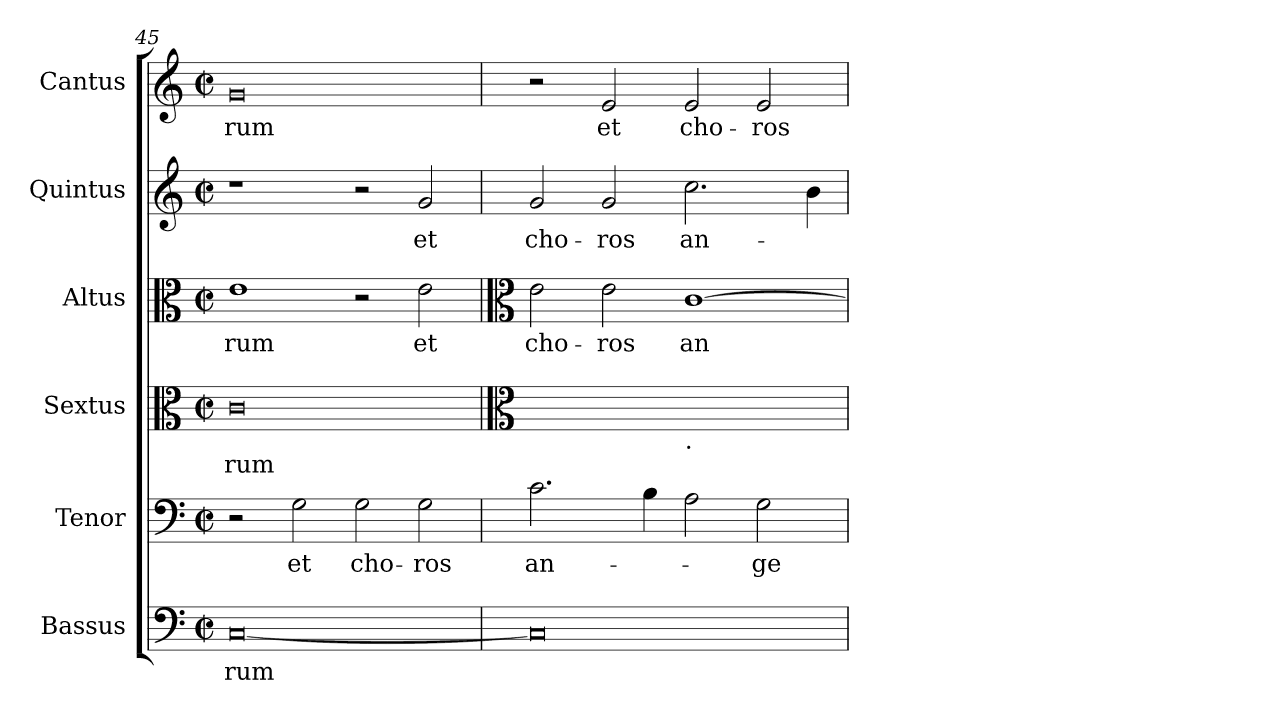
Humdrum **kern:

**kern	**text	**kern	**text	**kern	**text	**kern	**text	**kern	**text	**kern	**text
*part6	*part6	*part5	*part5	*part4	*part4	*part3	*part3	*part2	*part2	*part1	*part1
*staff6	*staff6	*staff5	*staff5	*staff4	*staff4	*staff3	*staff3	*staff2	*staff2	*staff1	*staff1
*I"Bassus	*	*I"Tenor	*	*I"Sextus	*	*I"Altus	*	*I"Quintus	*	*I"Cantus	*
*I'Bassus	*	*I'Tenor	*	*I'Sextus	*	*I'Altus	*	*I'Quintus	*	*I'Cantus	*
*clefF4	*	*clefF4	*	*clefC3	*	*clefC3	*	*clefG2	*	*clefG2	*
*M2/2	*	*M2/2	*	*M2/2	*	*M2/2	*	*M2/2	*	*M2/2	*
*met(c|)	*	*met(c|)	*	*met(c|)	*	*met(c|)	*	*met(c|)	*	*met(c|)	*
=45	=45	=45	=45	=45	=45	=45	=45	=45	=45	=45	=45
!	!LO:LY:b:cj	!	!	!	!LO:LY:b:cj	!	!LO:LY:b:cj	!	!	!	!LO:LY:b:cj
[>0C	-rum	2r	.	0c	-rum	1e	-rum	1r	.	0g	-rum
!	!	!	!LO:LY:b:cj	!	!	!	!	!	!	!	!
.	.	2G\	et	.	.	.	.	.	.	.	.
!	!	!	!LO:LY:b:cj	!	!	!	!	!	!	!	!
.	.	2G\	cho-	.	.	2r	.	2r	.	.	.
!	!	!	!LO:LY:b:cj	!	!	!	!LO:LY:b:cj	!	!LO:LY:b:cj	!	!
.	.	2G\	-ros	.	.	2e\	et	2g/	et	.	.
!!LO:PB:g=z
=46	=46	=46	=46	=46	=46	=46	=46	=46	=46	=46	=46
*	*	*	*	*clefC3	*	*clefC3	*	*	*	*	*
!	!	!	!LO:LY:b:cj	!	!	!	!LO:LY:b:cj	!	!LO:LY:b:cj	!	!
*^	*	*	*	*	*	*	*	*	*	*	*
0C]	32ryy	.	2.c\	an-	1ryy	.	2e\	cho-	2g/	cho-	2r	.
.	1ryy	.	.	.	.	.	.	.	.	.	.	.
!	!	!	!	!	!	!	!	!LO:LY:b:cj	!	!LO:LY:b:cj	!	!LO:LY:b:cj
.	.	.	.	.	.	.	2e\	-ros	2g/	-ros	2e/	et
.	.	.	4B\	.	.	.	.	.	.	.	.	.
!	!	!	!	!	!LO:TX:b:t=.	!	!	!	!	!	!	!
!	!	!	!	!	!	!	!	!LO:LY:b:cj	!	!LO:LY:b:cj	!	!LO:LY:b:cj
.	.	.	2A\	.	1ryy	.	[>1c	an-	2.cc\	an-	2e/	cho-
.	2ryy	.	.	.	.	.	.	.	.	.	.	.
!	!	!	!	!LO:LY:b:cj	!	!	!	!	!	!	!	!LO:LY:b:cj
.	.	.	2G\	-ge-	.	.	.	.	.	.	2e/	-ros
.	4...ryy	.	.	.	.	.	.	.	.	.	.	.
.	.	.	.	.	.	.	.	.	4b\	.	.	.
*v	*v	*	*	*	*	*	*	*	*	*	*	*
=	=	=	=	=	=	=	=	=	=	=	=
*-	*-	*-	*-	*-	*-	*-	*-	*-	*-	*-	*-
